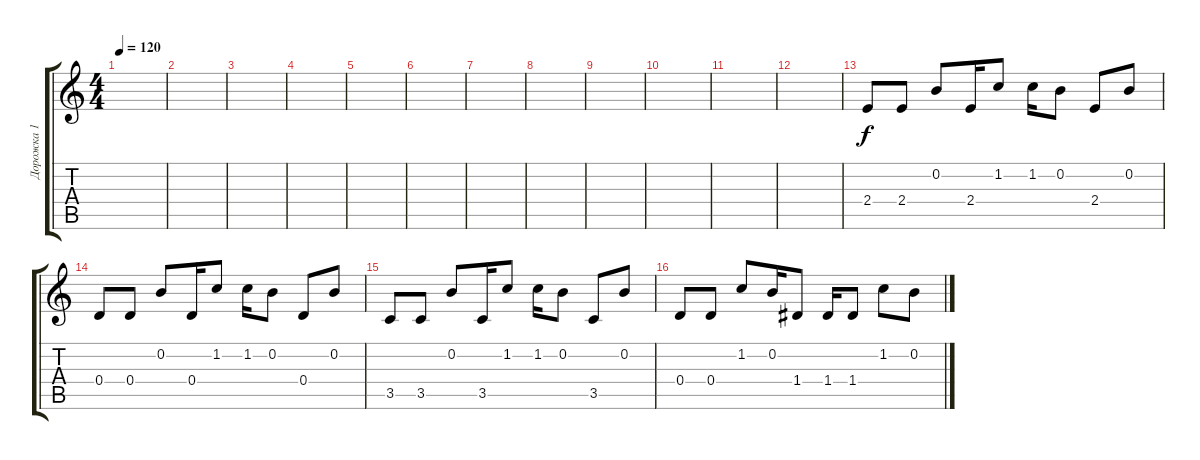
\track ("Дорожка 1" "Дорожка 1") {instrument acousticguitarsteel}
\staff {score tabs}
\tuning (E4 B3 G3 D3 A2 E2) {hide}
\ts (4 4)
\tempo 120
\clef g2
\ks c
|
|
|
|
|
|
|
|
|
|
|
|
2.4.8 2.4.8 0.2.8 2.4.16 1.2.8 1.2.16 0.2.8 2.4.8 0.2.8 |
0.4.8 0.4.8 0.2.8 0.4.16 1.2.8 1.2.16 0.2.8 0.4.8 0.2.8 |
3.5.8 3.5.8 0.2.8 3.5.16 1.2.8 1.2.16 0.2.8 3.5.8 0.2.8 |
0.4.8 0.4.8 1.2.8 0.2.16 1.4.8 1.4.16 1.4.8 1.2.8 0.2.8
